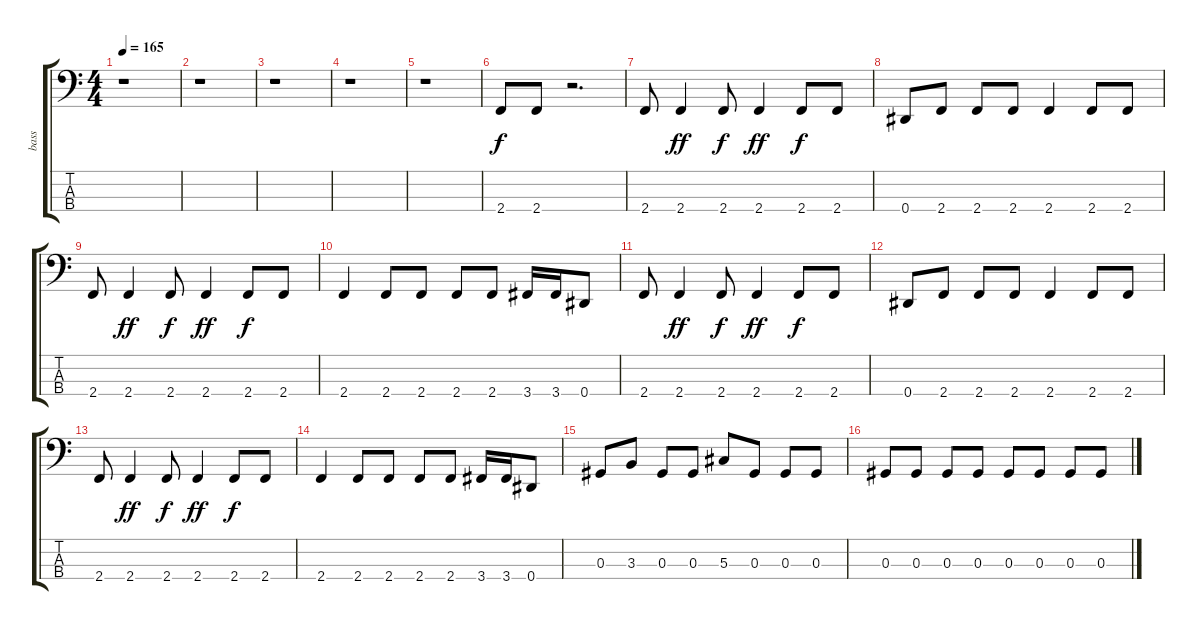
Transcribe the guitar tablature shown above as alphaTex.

\track ("bass" "bass") {instrument electricbassfinger}
\staff {score tabs}
\tuning (Gb2 Db2 Ab1 Eb1) {hide}
\ts (4 4)
\tempo 165
\clef f4
\ks c
r.1{dy f} |
r.1 |
r.1 |
r.1 |
r.1 |
2.4.8 2.4.8 r.2{d} |
2.4.8 2.4.4{dy ff} 2.4.8{dy f} 2.4.4{dy ff} 2.4.8{dy f} 2.4.8 |
0.4.8 2.4.8 2.4.8 2.4.8 2.4.4 2.4.8 2.4.8 |
2.4.8 2.4.4{dy ff} 2.4.8{dy f} 2.4.4{dy ff} 2.4.8{dy f} 2.4.8 |
2.4.4 2.4.8 2.4.8 2.4.8 2.4.8 3.4.16 3.4.16 0.4.8 |
2.4.8 2.4.4{dy ff} 2.4.8{dy f} 2.4.4{dy ff} 2.4.8{dy f} 2.4.8 |
0.4.8 2.4.8 2.4.8 2.4.8 2.4.4 2.4.8 2.4.8 |
2.4.8 2.4.4{dy ff} 2.4.8{dy f} 2.4.4{dy ff} 2.4.8{dy f} 2.4.8 |
2.4.4 2.4.8 2.4.8 2.4.8 2.4.8 3.4.16 3.4.16 0.4.8 |
0.3.8 3.3.8 0.3.8 0.3.8 5.3.8 0.3.8 0.3.8 0.3.8 |
0.3.8 0.3.8 0.3.8 0.3.8 0.3.8 0.3.8 0.3.8 0.3.8
